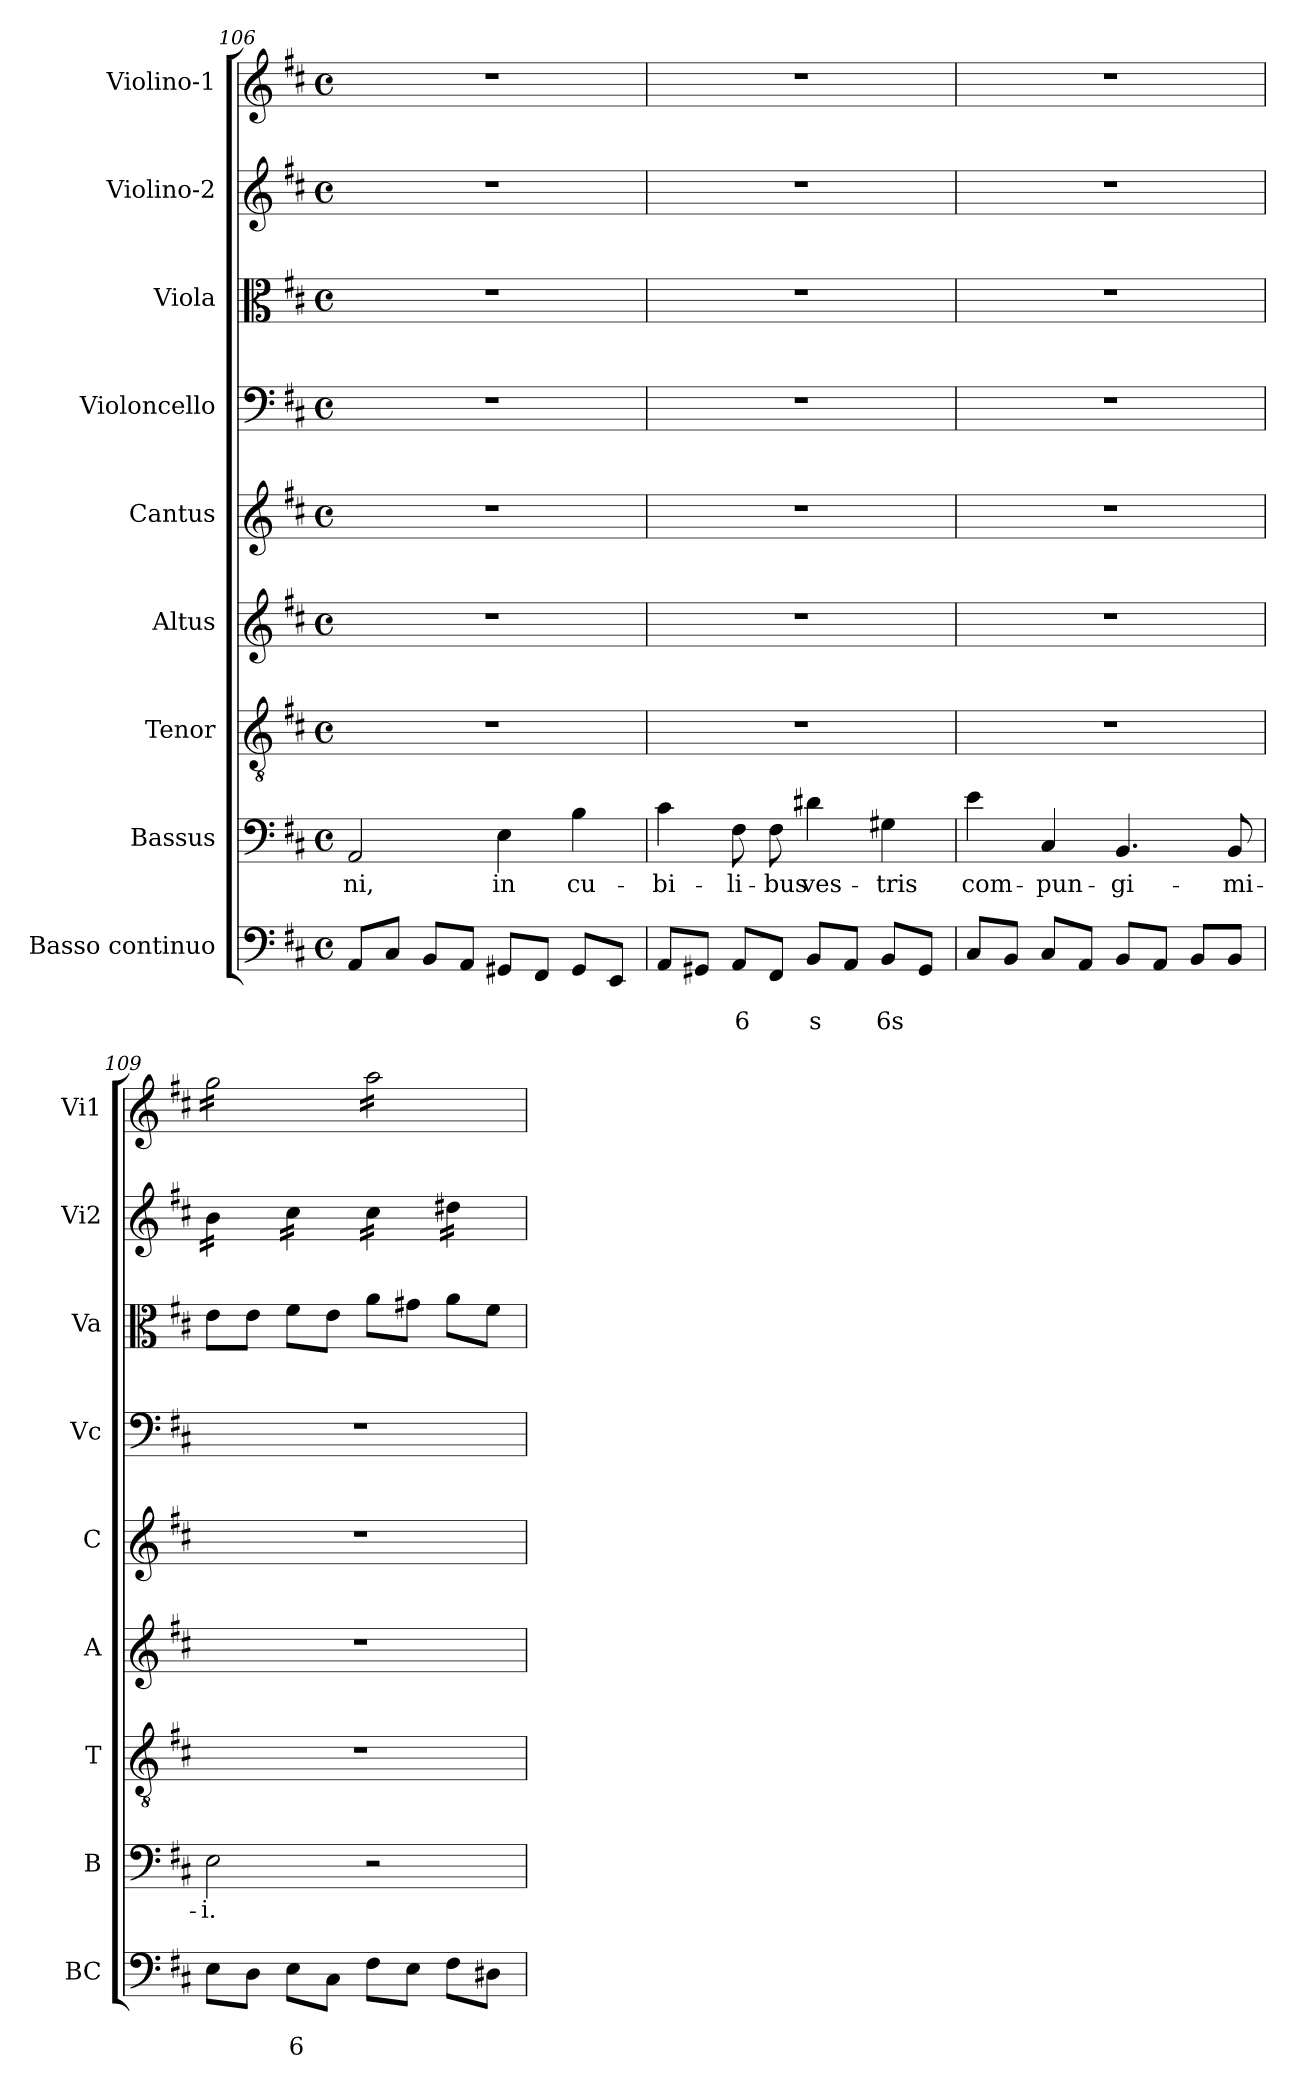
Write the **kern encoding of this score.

**kern	**text	**text	**kern	**text	**kern	**kern	**kern	**kern	**kern	**kern	**kern
*part9	*part9	*part9	*part8	*part8	*part7	*part6	*part5	*part4	*part3	*part2	*part1
*staff9	*staff9	*staff9	*staff8	*staff8	*staff7	*staff6	*staff5	*staff4	*staff3	*staff2	*staff1
*I"Basso continuo	*	*	*I"Bassus	*	*I"Tenor	*I"Altus	*I"Cantus	*I"Violoncello	*I"Viola	*I"Violino-2	*I"Violino-1
*I'BC	*	*	*I'B	*	*I'T	*I'A	*I'C	*I'Vc	*I'Va	*I'Vi2	*I'Vi1
*clefF4	*	*	*clefF4	*	*clefGv2	*clefG2	*clefG2	*clefF4	*clefC3	*clefG2	*clefG2
*k[f#c#]	*	*	*k[f#c#]	*	*k[f#c#]	*k[f#c#]	*k[f#c#]	*k[f#c#]	*k[f#c#]	*k[f#c#]	*k[f#c#]
*D:	*	*	*D:	*	*D:	*D:	*D:	*D:	*D:	*D:	*D:
*M4/4	*	*	*M4/4	*	*M4/4	*M4/4	*M4/4	*M4/4	*M4/4	*M4/4	*M4/4
*met(c)	*	*	*met(c)	*	*met(c)	*met(c)	*met(c)	*met(c)	*met(c)	*met(c)	*met(c)
=106	=106	=106	=106	=106	=106	=106	=106	=106	=106	=106	=106
!	!	!	!	!LO:LY:b	!	!	!	!	!	!	!
8AA/L	.	.	2AA/	-ni,	1r	1r	1r	1r	1r	1r	1r
8C#/J	.	.	.	.	.	.	.	.	.	.	.
8BB/L	.	.	.	.	.	.	.	.	.	.	.
8AA/J	.	.	.	.	.	.	.	.	.	.	.
!	!	!	!	!LO:LY:b	!	!	!	!	!	!	!
8GG#X/L	.	.	4E\	in	.	.	.	.	.	.	.
8FF#/J	.	.	.	.	.	.	.	.	.	.	.
!	!	!	!	!LO:LY:b	!	!	!	!	!	!	!
8GG#/L	.	.	4B\	cu-	.	.	.	.	.	.	.
8EE/J	.	.	.	.	.	.	.	.	.	.	.
!!LO:PB:g=z
=107	=107	=107	=107	=107	=107	=107	=107	=107	=107	=107	=107
!	!	!	!	!LO:LY:b	!	!	!	!	!	!	!
8AA/L	.	.	4c#\	-bi-	1r	1r	1r	1r	1r	1r	1r
8GG#X/J	.	.	.	.	.	.	.	.	.	.	.
!	!	!LO:LY:b	!	!LO:LY:b	!	!	!	!	!	!	!
8AA/L	.	6	8F#\	-li-	.	.	.	.	.	.	.
!	!	!	!	!LO:LY:b	!	!	!	!	!	!	!
8FF#/J	.	.	8F#\	-bus	.	.	.	.	.	.	.
!	!	!LO:LY:b	!	!LO:LY:b	!	!	!	!	!	!	!
8BB/L	.	s	4d#X\	ves-	.	.	.	.	.	.	.
8AA/J	.	.	.	.	.	.	.	.	.	.	.
!	!	!LO:LY:b	!	!LO:LY:b	!	!	!	!	!	!	!
8BB/L	.	6s	4G#X\	-tris	.	.	.	.	.	.	.
8GG#/J	.	.	.	.	.	.	.	.	.	.	.
=108	=108	=108	=108	=108	=108	=108	=108	=108	=108	=108	=108
!	!	!	!	!LO:LY:b	!	!	!	!	!	!	!
8C#/L	.	.	4e\	com-	1r	1r	1r	1r	1r	1r	1r
8BB/J	.	.	.	.	.	.	.	.	.	.	.
!	!	!	!	!LO:LY:b	!	!	!	!	!	!	!
8C#/L	.	.	4C#/	-pun-	.	.	.	.	.	.	.
8AA/J	.	.	.	.	.	.	.	.	.	.	.
!	!	!	!	!LO:LY:b	!	!	!	!	!	!	!
8BB/L	.	.	4.BB/	-gi-	.	.	.	.	.	.	.
8AA/J	.	.	.	.	.	.	.	.	.	.	.
8BB/L	.	.	.	.	.	.	.	.	.	.	.
!	!	!	!	!LO:LY:b	!	!	!	!	!	!	!
8BB/J	.	.	8BB/	-mi-	.	.	.	.	.	.	.
=109	=109	=109	=109	=109	=109	=109	=109	=109	=109	=109	=109
!	!	!	!	!LO:LY:b	!	!	!	!	!	!	!
*	*	*	*	*	*	*	*	*	*	*tremolo	*
*	*	*	*	*	*	*	*	*	*	*	*tremolo
8E\L	.	.	2E\	-i.	1r	1r	1r	1r	8e\L	16b\LL	16gg\LL
.	.	.	.	.	.	.	.	.	.	16b\	16gg\
8D\J	.	.	.	.	.	.	.	.	8e\J	16b\	16gg\
.	.	.	.	.	.	.	.	.	.	16b\JJ	16gg\
!	!	!LO:LY:b	!	!	!	!	!	!	!	!	!
8E\L	.	6	.	.	.	.	.	.	8f#\L	16cc#\LL	16gg\
.	.	.	.	.	.	.	.	.	.	16cc#\	16gg\
8C#\J	.	.	.	.	.	.	.	.	8e\J	16cc#\	16gg\
.	.	.	.	.	.	.	.	.	.	16cc#\JJ	16gg\JJ
8F#\L	.	.	2r	.	.	.	.	.	8a\L	16cc#\LL	16aa\LL
.	.	.	.	.	.	.	.	.	.	16cc#\	16aa\
8E\J	.	.	.	.	.	.	.	.	8g#X\J	16cc#\	16aa\
.	.	.	.	.	.	.	.	.	.	16cc#\JJ	16aa\
8F#\L	.	.	.	.	.	.	.	.	8a\L	16dd#X\LL	16aa\
.	.	.	.	.	.	.	.	.	.	16dd#X\	16aa\
8D#X\J	.	.	.	.	.	.	.	.	8f#\J	16dd#X\	16aa\
.	.	.	.	.	.	.	.	.	.	16dd#X\JJ	16aa\JJ
*	*	*	*	*	*	*	*	*	*	*	*Xtremolo
*	*	*	*	*	*	*	*	*	*	*Xtremolo	*
=	=	=	=	=	=	=	=	=	=	=	=
*-	*-	*-	*-	*-	*-	*-	*-	*-	*-	*-	*-
